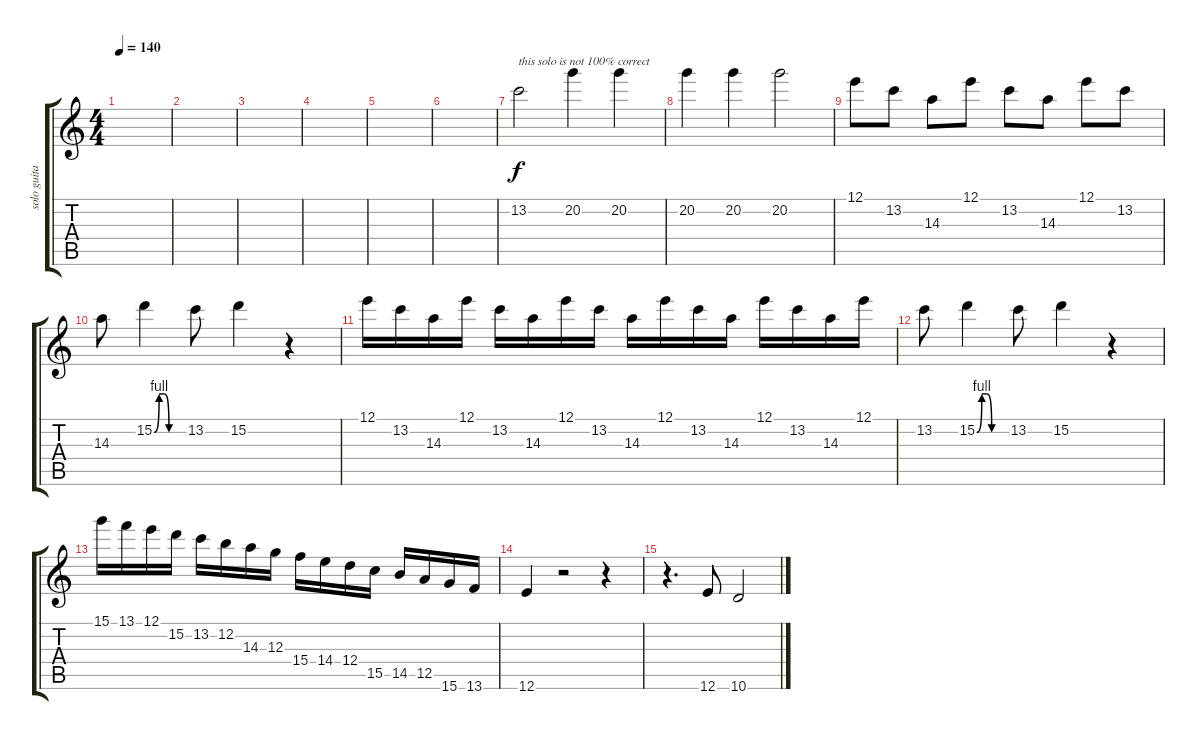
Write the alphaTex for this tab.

\track ("solo guitar #2" "solo guita") {instrument distortionguitar}
\staff {score tabs}
\tuning (E4 B3 G3 D3 A2 E2) {hide}
\ts (4 4)
\tempo 140
\clef g2
\ks c
|
|
|
|
|
|
13.2.2{txt "this solo is not 100% correct"} 20.2.4 20.2.4 |
20.2.4 20.2.4 20.2.2 |
12.1.8 13.2.8 14.3.8 12.1.8 13.2.8 14.3.8 12.1.8 13.2.8 |
14.3.8 15.2{be (custom 0 0 10 4 20 4 30 0 60 0)}.4 13.2.8 15.2.4 r.4 |
12.1.16 13.2.16 14.3.16 12.1.16 13.2.16 14.3.16 12.1.16 13.2.16 14.3.16 12.1.16 13.2.16 14.3.16 12.1.16 13.2.16 14.3.16 12.1.16 |
13.2.8 15.2{be (custom 0 0 10 4 20 4 30 0 60 0)}.4 13.2.8 15.2.4 r.4 |
15.1.16 13.1.16 12.1.16 15.2.16 13.2.16 12.2.16 14.3.16 12.3.16 15.4.16 14.4.16 12.4.16 15.5.16 14.5.16 12.5.16 15.6.16 13.6.16 |
12.6.4 r.2 r.4 |
r.4{d} 12.6.8 10.6.2
